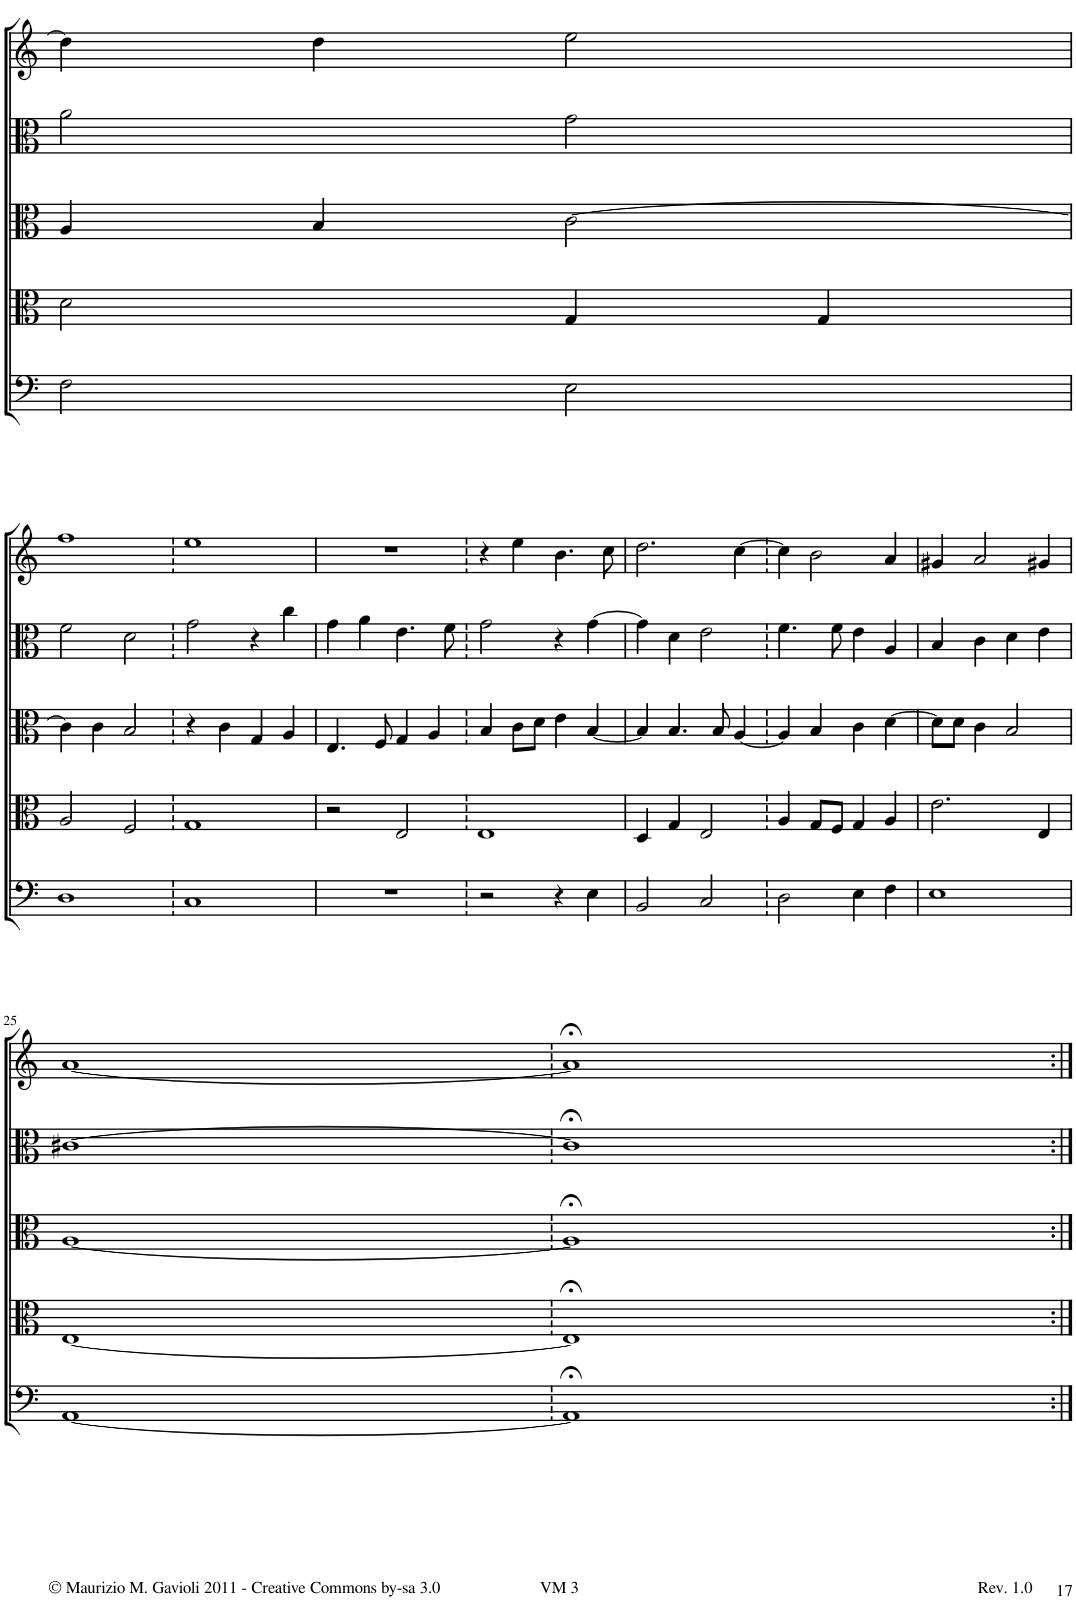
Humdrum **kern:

**kern	**kern	**kern	**kern	**kern
*part5	*part4	*part3	*part2	*part1
*staff5	*staff4	*staff3	*staff2	*staff1
*I"Bassus	*I"Quintus	*I"Tenor	*I"Altus	*I"Cantus
!!LO:PB:g=z
*clefF4	*clefC3	*clefC3	*clefC3	*clefG2
*k[]	*k[]	*k[]	*k[]	*k[]
*M2/2	*M2/2	*M2/2	*M2/2	*M2/2
=20X69	=20X69	=20X69	=20X69	=20X69
2F\	2d\	4A/	2a\	4dd\]
.	.	4B/	.	4dd\
2E\	4G/	[2c\	2g\	2ee\
.	4G/	.	.	.
!!LO:LB:g=z
=21	=21	=21	=21	=21
1D	2A/	4c\]	2f\	1ff
.	.	4c\	.	.
.	2F/	2B/	2d\	.
=21X70	=21X70	=21X70	=21X70	=21X70
1C	1G	4r	2g\	1ee
.	.	4c\	.	.
.	.	4G/	4r	.
.	.	4A/	4cc\	.
=22	=22	=22	=22	=22
1r	2r	4.E/	4g\	1r
.	.	.	4a\	.
.	.	8F/	.	.
.	2E/	4G/	4.e\	.
.	.	4A/	.	.
.	.	.	8f\	.
=22X71	=22X71	=22X71	=22X71	=22X71
2r	1E	4B/	2g\	4r
.	.	8c\L	.	4ee\
.	.	8d\J	.	.
4r	.	4e\	4r	4.b\
4E\	.	[4B/	[4g\	.
.	.	.	.	8cc\
=23	=23	=23	=23	=23
2BB/	4D/	4B/]	4g\]	2.dd\
.	4G/	4.B/	4d\	.
2C/	2E/	.	2e\	.
.	.	8B/	.	.
.	.	[4A/	.	[4cc\
=23X72	=23X72	=23X72	=23X72	=23X72
2D\	4A/	4A/]	4.f\	4cc\]
.	8G/L	4B/	.	2b\
.	8F/J	.	8f\	.
4E\	4G/	4c\	4e\	.
4F\	4A/	[4d\	4A/	4a/
=24	=24	=24	=24	=24
1E	2.e\	8d\L]	4B/	4g#X/
.	.	8d\J	.	.
.	.	4c\	4c\	2a/
.	.	2B/	4d\	.
.	4E/	.	4e\	4g#X/
!!LO:LB:g=z
=25	=25	=25	=25	=25
[1AA	[1E	[1A	[1c#X	[1a
=25X73	=25X73	=25X73	=25X73	=25X73
1AA;<]	1E;<]	1A;<]	1c#;<]	1a;<]
=:|!	=:|!	=:|!	=:|!	=:|!
*-	*-	*-	*-	*-
